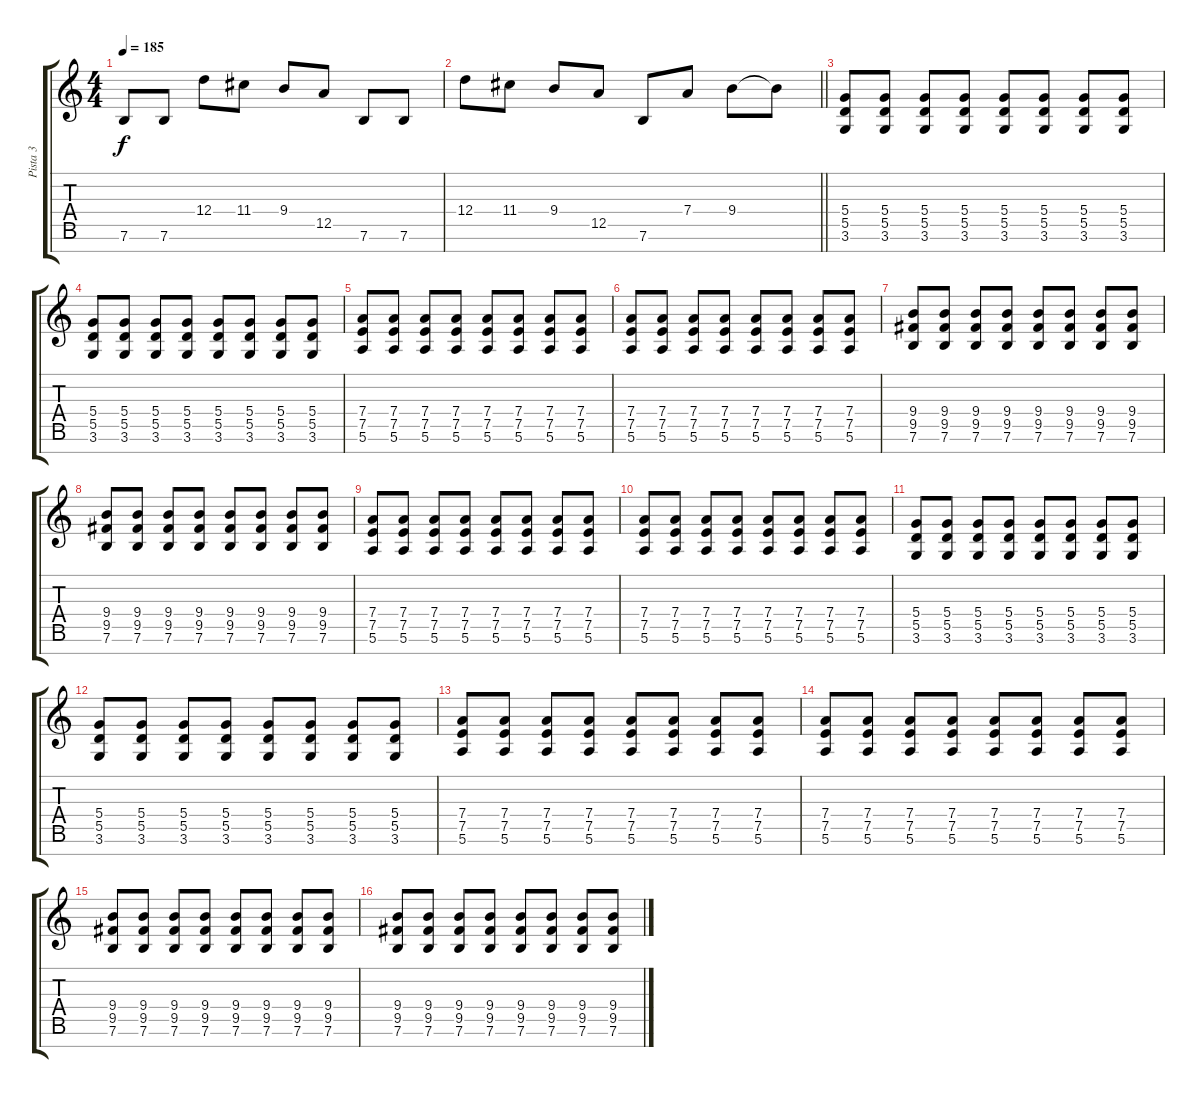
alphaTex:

\track ("Pista 3" "Pista 3") {instrument distortionguitar}
\staff {score tabs}
\tuning (E4 B3 G3 D3 A2 E2 B1) {hide}
\ts (4 4)
\tempo 185
\clef g2
\ks c
7.6.8{dy f} 7.6.8 12.4.8 11.4.8 9.4.8 12.5.8 7.6.8 7.6.8 |
\barLineRight lightlight
12.4.8 11.4.8 9.4.8 12.5.8 7.6.8 7.4.8 9.4.8 9.4{t}.8 |
(5.4 5.5 3.6).8 (5.4 5.5 3.6).8 (5.4 5.5 3.6).8 (5.4 5.5 3.6).8 (5.4 5.5 3.6).8 (5.4 5.5 3.6).8 (5.4 5.5 3.6).8 (5.4 5.5 3.6).8 |
(5.4 5.5 3.6).8 (5.4 5.5 3.6).8 (5.4 5.5 3.6).8 (5.4 5.5 3.6).8 (5.4 5.5 3.6).8 (5.4 5.5 3.6).8 (5.4 5.5 3.6).8 (5.4 5.5 3.6).8 |
(7.4 7.5 5.6).8 (7.4 7.5 5.6).8 (7.4 7.5 5.6).8 (7.4 7.5 5.6).8 (7.4 7.5 5.6).8 (7.4 7.5 5.6).8 (7.4 7.5 5.6).8 (7.4 7.5 5.6).8 |
(7.4 7.5 5.6).8 (7.4 7.5 5.6).8 (7.4 7.5 5.6).8 (7.4 7.5 5.6).8 (7.4 7.5 5.6).8 (7.4 7.5 5.6).8 (7.4 7.5 5.6).8 (7.4 7.5 5.6).8 |
(9.4 9.5 7.6).8 (9.4 9.5 7.6).8 (9.4 9.5 7.6).8 (9.4 9.5 7.6).8 (9.4 9.5 7.6).8 (9.4 9.5 7.6).8 (9.4 9.5 7.6).8 (9.4 9.5 7.6).8 |
(9.4 9.5 7.6).8 (9.4 9.5 7.6).8 (9.4 9.5 7.6).8 (9.4 9.5 7.6).8 (9.4 9.5 7.6).8 (9.4 9.5 7.6).8 (9.4 9.5 7.6).8 (9.4 9.5 7.6).8 |
(7.4 7.5 5.6).8 (7.4 7.5 5.6).8 (7.4 7.5 5.6).8 (7.4 7.5 5.6).8 (7.4 7.5 5.6).8 (7.4 7.5 5.6).8 (7.4 7.5 5.6).8 (7.4 7.5 5.6).8 |
(7.4 7.5 5.6).8 (7.4 7.5 5.6).8 (7.4 7.5 5.6).8 (7.4 7.5 5.6).8 (7.4 7.5 5.6).8 (7.4 7.5 5.6).8 (7.4 7.5 5.6).8 (7.4 7.5 5.6).8 |
(5.4 5.5 3.6).8 (5.4 5.5 3.6).8 (5.4 5.5 3.6).8 (5.4 5.5 3.6).8 (5.4 5.5 3.6).8 (5.4 5.5 3.6).8 (5.4 5.5 3.6).8 (5.4 5.5 3.6).8 |
(5.4 5.5 3.6).8 (5.4 5.5 3.6).8 (5.4 5.5 3.6).8 (5.4 5.5 3.6).8 (5.4 5.5 3.6).8 (5.4 5.5 3.6).8 (5.4 5.5 3.6).8 (5.4 5.5 3.6).8 |
(7.4 7.5 5.6).8 (7.4 7.5 5.6).8 (7.4 7.5 5.6).8 (7.4 7.5 5.6).8 (7.4 7.5 5.6).8 (7.4 7.5 5.6).8 (7.4 7.5 5.6).8 (7.4 7.5 5.6).8 |
(7.4 7.5 5.6).8 (7.4 7.5 5.6).8 (7.4 7.5 5.6).8 (7.4 7.5 5.6).8 (7.4 7.5 5.6).8 (7.4 7.5 5.6).8 (7.4 7.5 5.6).8 (7.4 7.5 5.6).8 |
(9.4 9.5 7.6).8 (9.4 9.5 7.6).8 (9.4 9.5 7.6).8 (9.4 9.5 7.6).8 (9.4 9.5 7.6).8 (9.4 9.5 7.6).8 (9.4 9.5 7.6).8 (9.4 9.5 7.6).8 |
(9.4 9.5 7.6).8 (9.4 9.5 7.6).8 (9.4 9.5 7.6).8 (9.4 9.5 7.6).8 (9.4 9.5 7.6).8 (9.4 9.5 7.6).8 (9.4 9.5 7.6).8 (9.4 9.5 7.6).8
